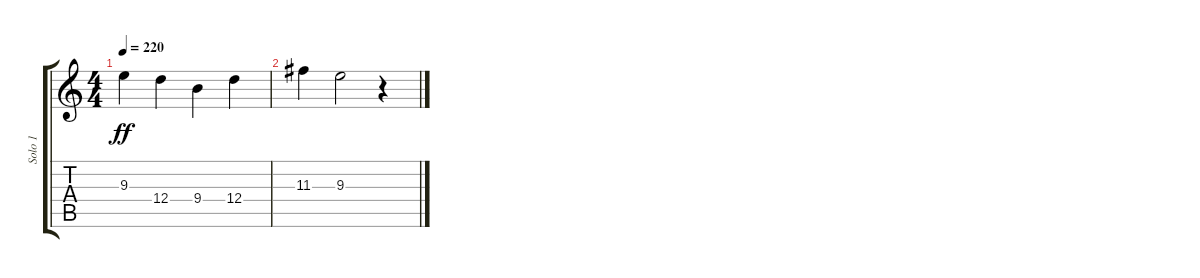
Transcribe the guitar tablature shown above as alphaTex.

\track ("Solo 1" "Solo 1") {instrument distortionguitar}
\staff {score tabs}
\tuning (E4 B3 G3 D3 A2 E2) {hide}
\ts (4 4)
\tempo 220
\clef g2
\ks c
9.3.4{dy ff} 12.4.4 9.4.4 12.4.4 |
11.3.4 9.3.2 r.4
